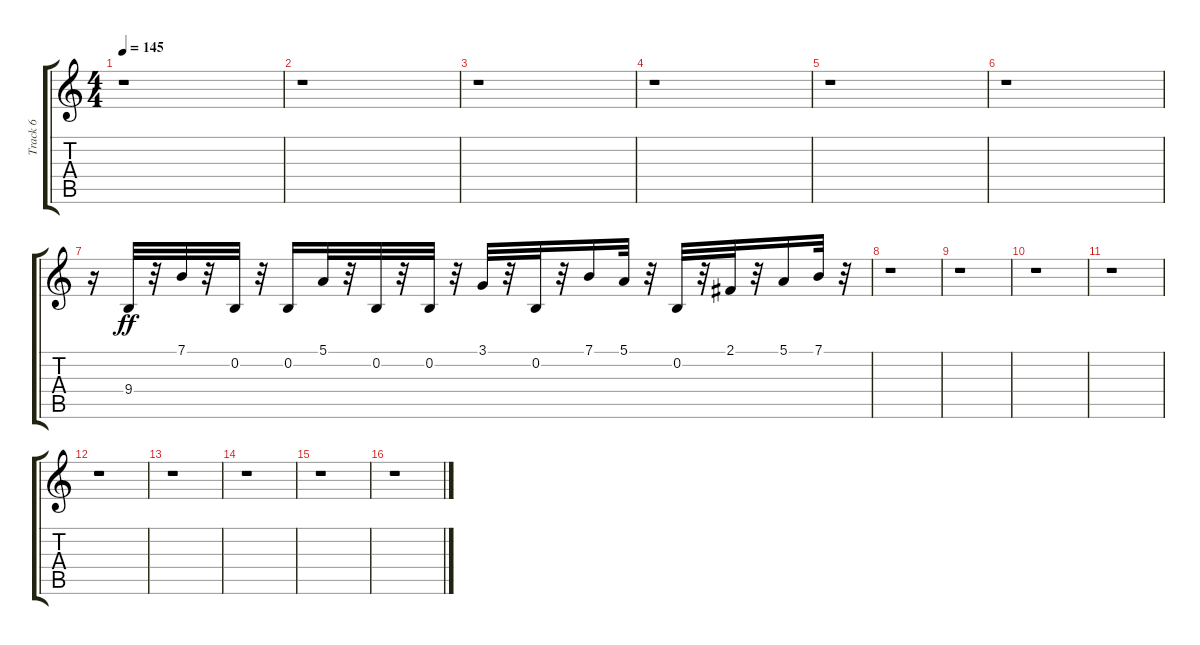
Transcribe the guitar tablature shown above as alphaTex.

\track ("Track 6" "Track 6") {instrument timpani}
\staff {score tabs}
\tuning (E4 B3 G3 D3 A2 E2) {hide}
\ts (4 4)
\tempo 145
\clef g2
\ks c
r.1{dy mf} |
r.1 |
r.1 |
r.1 |
r.1 |
r.1 |
r.16{instrument lead2sawtooth} 9.4.32{dy ff} r.32 7.1.32 r.32 0.2.32 r.32 0.2.16 5.1.32 r.32 0.2.32 r.32 0.2.32 r.32 3.1.32 r.32 0.2.32 r.32 7.1.16 5.1.32 r.32 0.2.32 r.32 2.1.32 r.32 5.1.16 7.1.32 r.32 |
r.1 |
r.1 |
r.1 |
r.1 |
r.1 |
r.1 |
r.1 |
r.1 |
r.1
